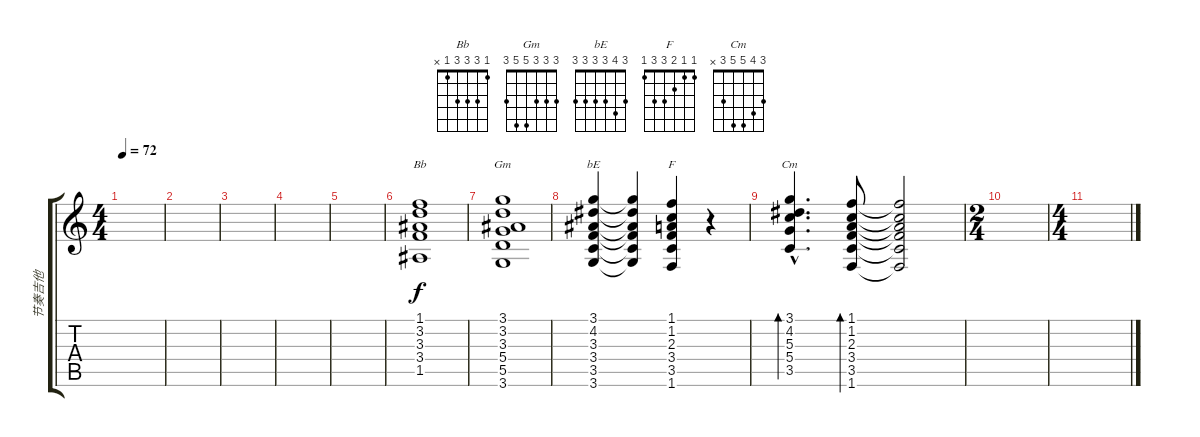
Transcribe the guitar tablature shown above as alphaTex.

\track ("节奏吉他" "节奏吉他") {instrument acousticguitarsteel}
\staff {score tabs}
\tuning (E4 B3 G3 D3 A2 E2) {hide}
\chord ("Bb" 1 3 3 3 1 x)
\chord ("Gm" 3 3 3 5 5 3)
\chord ("bE" 3 4 3 3 3 3)
\chord ("F" 1 1 2 3 3 1)
\chord ("Cm" 3 4 5 5 3 x)
\ts (4 4)
\tempo 72
\clef g2
\ks c
|
|
|
|
|
(1.1 3.2 3.3 3.4 1.5).1{ch "Bb"} |
(3.1 3.2 3.3 5.4 5.5 3.6).1{ch "Gm"} |
(3.1 4.2 3.3 3.4 3.5 3.6).4{ch "bE"} (3.1{t} 4.2{t} 3.3{t} 3.4{t} 3.5{t} 3.6{t}).4 (1.1 1.2 2.3 3.4 3.5 1.6).4{ch "F"} r.4 |
(3.1{hac} 4.2{hac} 5.3{hac} 5.4{hac} 3.5{hac}).4{d bd 120 ch "Cm"} (1.1 1.2 2.3 3.4 3.5 1.6).8{bd 120} (1.1{t} 1.2{t} 2.3{t} 3.4{t} 3.5{t} 1.6{t}).2 |
\ts (2 4)
|
\ts (4 4)
